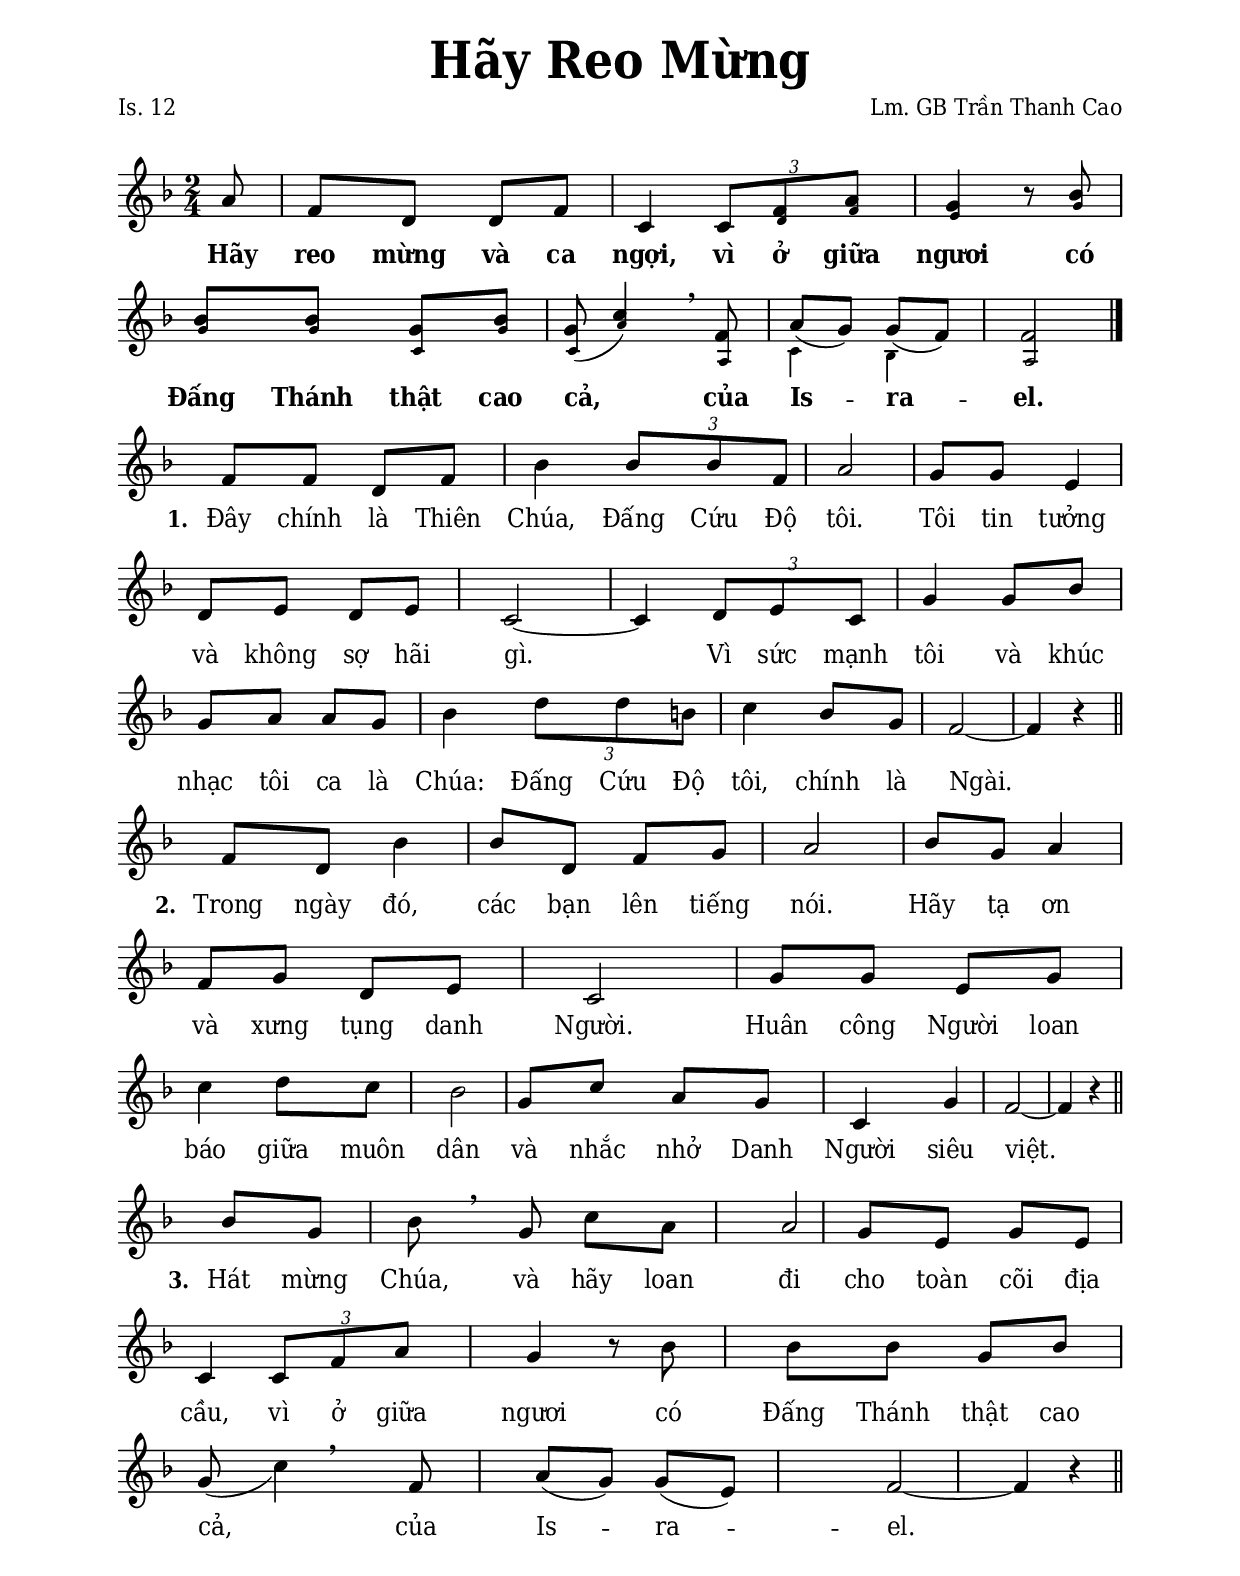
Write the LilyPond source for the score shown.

% Cài đặt chung
\version "2.22.1"
\include "english.ly"

\header {
  title = \markup { \fontsize #3 "Hãy Reo Mừng" }
  poet = "Is. 12"
  composer = "Lm. GB Trần Thanh Cao"
  arranger = " "
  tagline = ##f
}

% Nhạc điệp khúc
nhacDiepKhucSop = \relative c' {
  \partial 8 a'8 |
  f d d f |
  c4 \tuplet 3/2 { c8 f a } |
  g4 r8 bf |
  bf bf g bf |
  g ( \once \stemUp  c4) \breathe f,8 |
  a _(g) g _(f) |
  f2 \bar "|."
}

nhacDiepKhucBas = \relative c' {
  \skip 8
  \skip 2
  \skip 4 \tuplet 3/2 { c8 d f } |
  e4 r8 g |
  g g c, g' |
  c, _(a'4) a,8 |
  c4 bf4 |
  a2
}

% Nhạc phiên khúc
nhacPhienKhucMot = \relative c' {
  f8 f d f |
  bf4 \tuplet 3/2 { bf8 bf f } |
  a2 g8 g e4 |
  d8 e d e |
  c2 ~ |
  c4 \tuplet 3/2 { d8 e c } |
  g'4 g8 bf |
  g a a g |
  bf4 \tuplet 3/2 { d8 d b! } |
  c4 bf8 g |
  f2 ~ |
  f4 r \bar "||"
}

nhacPhienKhucHai = \relative c' {
  f8 d bf'4 |
  bf8 d, f g |
  a2 |
  bf8 g a4 |
  f8 g d e |
  c2 |
  g'8 g e g |
  c4 d8 c |
  bf2 |
  g8 c a g |
  c,4 g' |
  f2 ~ |
  f4 r \bar "||"
}

nhacPhienKhucBa = \relative c' {
  \partial 4 bf'8 g |
  bf \breathe g c a |
  a2 |
  g8 e g e |
  c4 \tuplet 3/2 { c8 f a } |
  g4 r8 bf |
  bf bf g bf |
  g _(c4) \breathe f,8 |
  a (g) g (e) |
  f2 ~ |
  f4 r \bar "||"
}

% Lời điệp khúc
loiDiepKhuc = \lyricmode {
  Hãy reo mừng và ca ngợi,
  vì ở giữa ngươi có Đấng Thánh thật cao cả,
  của Is -- ra -- el.
}

% Lời phiên khúc
loiPhienKhucMot = \lyricmode {
  \set stanza = #"1. "
  Đây chính là Thiên Chúa, Đấng Cứu Độ tôi.
  Tôi tin tưởng và không sợ hãi gì.
  Vì sức mạnh tôi và khúc nhạc tôi ca là Chúa:
  Đấng Cứu Độ tôi, chính là Ngài.
}

loiPhienKhucHai = \lyricmode {
  \set stanza = #"2. "
  Trong ngày đó, các bạn lên tiếng nói.
  Hãy tạ ơn và xưng tụng danh Người.
  Huân công Người loan báo giữa muôn dân
  và nhắc nhở Danh Người siêu việt.
}

loiPhienKhucBa = \lyricmode {
  \set stanza = #"3. "
  Hát mừng Chúa, và hãy loan đi cho toàn cõi địa cầu,
  vì ở giữa ngươi có Đấng Thánh thật cao cả,
  của Is -- ra -- el.
}


% Dàn trang
\paper {
  #(set-paper-size "a4")
  top-margin = 10\mm
  bottom-margin = 10\mm
  left-margin = 20\mm
  right-margin = 20\mm
  indent = #0
  #(define fonts
    (make-pango-font-tree
      "Deja Vu Serif Condensed"
      "Deja Vu Serif Condensed"
      "Deja Vu Serif Condensed"
      (/ 20 20)))
  %page-count = #1
  system-system-spacing = #'((basic-distance . 12)
                             (minimum-distance . 12)
                             (padding . 1))
  score-system-spacing = #'((basic-distance . 12)
                             (minimum-distance . 12.5)
                             (padding . 1))
}

% Thiết lập tông và nhịp
TongNhip = { \key f \major \time 2/4 }

% Đổi kích thước nốt cho bè phụ
notBePhu =
#(define-music-function (font-size music) (number? ly:music?)
   (for-some-music
     (lambda (m)
       (if (music-is-of-type? m 'rhythmic-event)
           (begin
             (set! (ly:music-property m 'tweaks)
                   (cons `(font-size . ,font-size)
                         (ly:music-property m 'tweaks)))
             #t)
           #f))
     music)
   music)

\score {
  \new ChoirStaff <<
    \new Staff = diepKhuc \with {
        \consists "Merge_rests_engraver"
        %\magnifyStaff #(magstep +1)
        printPartCombineTexts = ##f
      }
      <<
      \new Voice \TongNhip \partCombine 
        \nhacDiepKhucSop
        \notBePhu -3 { \nhacDiepKhucBas }
      \new NullVoice = nhacThamChieu \nhacDiepKhucSop
      \new Lyrics \with {
          \override VerticalAxisGroup.
            nonstaff-relatedstaff-spacing.padding = #1
          \override VerticalAxisGroup.
            nonstaff-unrelatedstaff-spacing.padding = #1
        }
        \lyricsto nhacThamChieu \loiDiepKhuc
      >>
  >>
  \layout {
    \override Lyrics.LyricText.font-series = #'bold
    %\override Lyrics.LyricText.font-size = #+2
    \override Lyrics.LyricSpace.minimum-distance = #3.5
    \override Score.BarNumber.break-visibility = ##(#f #f #f)
    \override Score.SpacingSpanner.uniform-stretching = ##t
  }
}

\score {
  \new ChoirStaff <<
    \new Staff = phienKhuc \with {
        %\magnifyStaff #(magstep +1)
      }
      <<
      \new Voice = beSop {
        \key f \major \time 2/4 \nhacPhienKhucMot
      }
    >>
    \new Lyrics \with {
          \override VerticalAxisGroup.
            nonstaff-relatedstaff-spacing.padding = #1
          \override VerticalAxisGroup.
            nonstaff-unrelatedstaff-spacing.padding = #1
        }
        \lyricsto beSop \loiPhienKhucMot
  >>
  \layout {
    \override Staff.TimeSignature.transparent = ##t
    %\override Lyrics.LyricText.font-size = #+2
    \override Lyrics.LyricSpace.minimum-distance = #2.5
    \override Score.BarNumber.break-visibility = ##(#f #f #f)
    \override Score.SpacingSpanner.uniform-stretching = ##t
  }
}

\score {
  \new ChoirStaff <<
    \new Staff = phienKhuc \with {
        %\magnifyStaff #(magstep +1)
      }
      <<
      \new Voice = beSop {
        \key f \major \time 2/4 \nhacPhienKhucHai
      }
    >>
    \new Lyrics \with {
          \override VerticalAxisGroup.
            nonstaff-relatedstaff-spacing.padding = #1.5
          \override VerticalAxisGroup.
            nonstaff-unrelatedstaff-spacing.padding = #1
        }
        \lyricsto beSop \loiPhienKhucHai
  >>
  \layout {
    \override Staff.TimeSignature.transparent = ##t
    %\override Lyrics.LyricText.font-size = #+2
    \override Lyrics.LyricSpace.minimum-distance = #3
    \override Score.BarNumber.break-visibility = ##(#f #f #f)
    \override Score.SpacingSpanner.uniform-stretching = ##t
  }
}

\score {
  \new ChoirStaff <<
    \new Staff = phienKhuc \with {
        %\magnifyStaff #(magstep +1)
      }
      <<
      \new Voice = beSop {
        \key f \major \time 2/4 \nhacPhienKhucBa
      }
    >>
    \new Lyrics \with {
          \override VerticalAxisGroup.
            nonstaff-relatedstaff-spacing.padding = #1.5
          \override VerticalAxisGroup.
            nonstaff-unrelatedstaff-spacing.padding = #1
        }
        \lyricsto beSop \loiPhienKhucBa
  >>
  \layout {
    \override Staff.TimeSignature.transparent = ##t
    %\override Lyrics.LyricText.font-size = #+2
    \override Lyrics.LyricSpace.minimum-distance = #3
    \override Score.BarNumber.break-visibility = ##(#f #f #f)
    \override Score.SpacingSpanner.uniform-stretching = ##t
    \override Score.SpacingSpanner packed-spacing = ##t
  }
}
